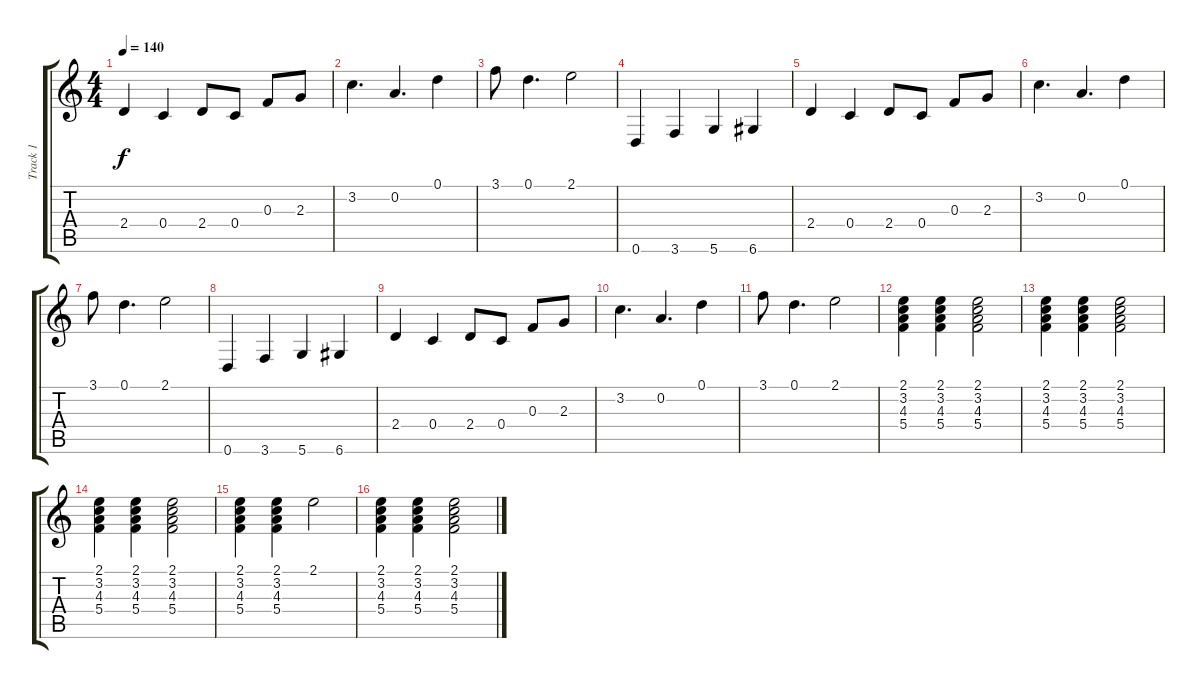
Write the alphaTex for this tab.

\track ("Track 1" "Track 1") {instrument overdrivenguitar}
\staff {score tabs}
\tuning (D4 A3 F3 C3 G2 D2) {hide}
\ts (4 4)
\tempo 140
\clef g2
\ks c
2.4.4{dy f} 0.4.4 2.4.8 0.4.8 0.3.8 2.3.8 |
3.2.4{d} 0.2.4{d} 0.1.4 |
3.1.8 0.1.4{d} 2.1.2 |
0.6.4 3.6.4 5.6.4 6.6.4 |
2.4.4 0.4.4 2.4.8 0.4.8 0.3.8 2.3.8 |
3.2.4{d} 0.2.4{d} 0.1.4 |
3.1.8 0.1.4{d} 2.1.2 |
0.6.4 3.6.4 5.6.4 6.6.4 |
2.4.4 0.4.4 2.4.8 0.4.8 0.3.8 2.3.8 |
3.2.4{d} 0.2.4{d} 0.1.4 |
3.1.8 0.1.4{d} 2.1.2 |
(2.1 3.2 4.3 5.4).4 (2.1 3.2 4.3 5.4).4 (2.1 3.2 4.3 5.4).2 |
(2.1 3.2 4.3 5.4).4 (2.1 3.2 4.3 5.4).4 (2.1 3.2 4.3 5.4).2 |
(2.1 3.2 4.3 5.4).4 (2.1 3.2 4.3 5.4).4 (2.1 3.2 4.3 5.4).2 |
(2.1 3.2 4.3 5.4).4 (2.1 3.2 4.3 5.4).4 2.1.2 |
(2.1 3.2 4.3 5.4).4 (2.1 3.2 4.3 5.4).4 (2.1 3.2 4.3 5.4).2
